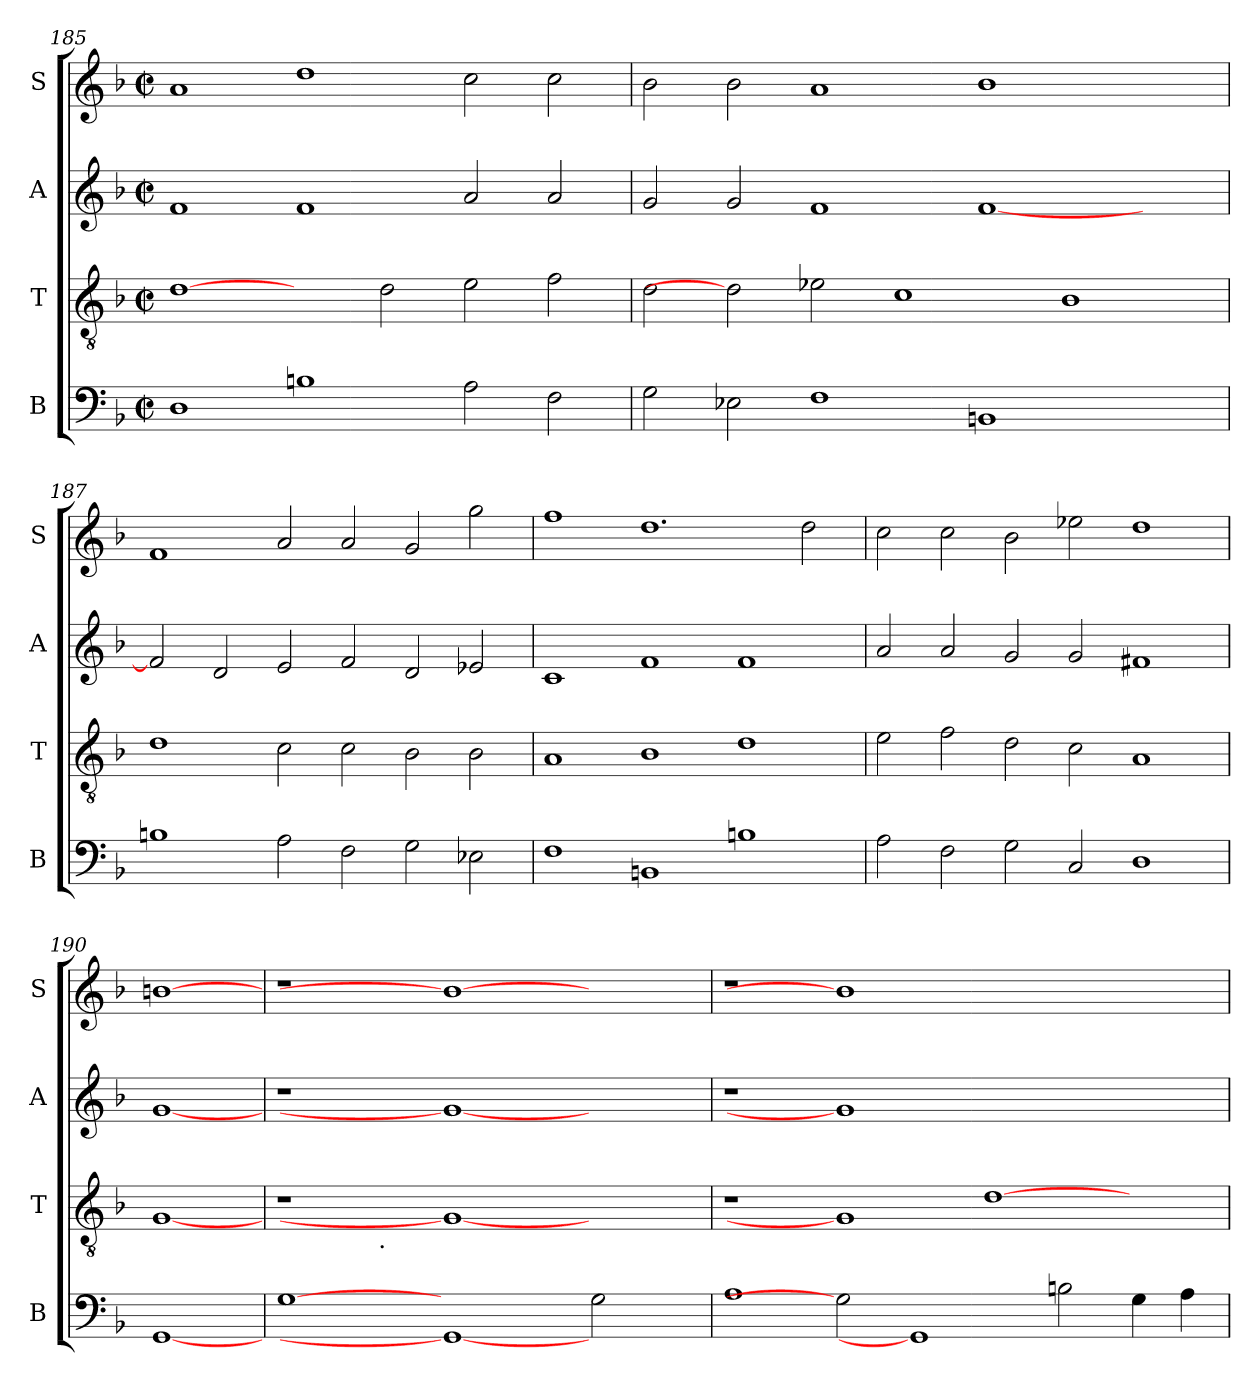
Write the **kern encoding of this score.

**kern	**kern	**kern	**kern
*part4	*part3	*part2	*part1
*staff4	*staff3	*staff2	*staff1
*I"B	*I"T	*I"A	*I"S
*I'B	*I'T	*I'A	*I'S
!!LO:LB:g=z
*clefF4	*clefGv2	*clefG2	*clefG2
*k[b-]	*k[b-]	*k[b-]	*k[b-]
*F:	*F:	*F:	*F:
*M2/2	*M2/2	*M2/2	*M2/2
*met(c|)	*met(c|)	*met(c|)	*met(c|)
=185	=185	=185	=185
1D	[1d	1f	1a
1B	2ryy	1f	1dd
.	2d\	.	.
2A\	2e\	2a/	2cc\
2F\	2f\	2a/	2cc\
=186	=186	=186	=186
2G\	2d\	2g/	2b-\
2E-X\	2d]	2g/	2b-\
1F	2e-X\	1f	1a
.	1c	.	.
1BB	.	[<1f	1b-
.	1B-	.	.
2ryy	.	2ryy	2ryy
=187	=187	=187	=187
1B	1d	2f/]	1f
.	.	2d/	.
2A\	2c\	2e/	2a/
2F\	2c\	2f/	2a/
2G\	2B-\	2d/	2g/
2E-X\	2B-\	2e-X/	2gg\
=188	=188	=188	=188
1F	1A	1c	1ff
1BB	1B-	1f	1.dd
1B	1d	1f	.
.	.	.	2dd\
=189	=189	=189	=189
2A\	2e\	2a/	2cc\
2F\	2f\	2a/	2cc\
2G\	2d\	2g/	2b-\
2C/	2c\	2g/	2ee-\
1D	1A	1f#X	1dd
=190	=190	=190	=190
[1GG	[1G	[1g	[1bn
!!LO:LB:g=z
=191!	=191!	=191!	=191!
*	*^	*	*
[1G	1r	2ryy	1r	1r
.	.	16.ryy	.	.
!	!	!LO:TX:b:t=.	!	!
.	.	1ryy	.	.
1GG_	1G_	.	1g_	1b_
.	.	2ryy	.	.
2G\	2ryy	.	2ryy	2ryy
.	.	4ryy	.	.
.	.	8ryy	.	.
.	.	32ryy	.	.
*	*v	*v	*	*
=192	=192	=192	=192
1A	1r	1r	1r
2G]	1G]	1g]	1b]
1GG]	.	.	.
.	[>1d	1.ryy	1.ryy
2B\	.	.	.
4G\	2ryy	.	.
4A\	.	.	.
=	=	=	=
*-	*-	*-	*-
